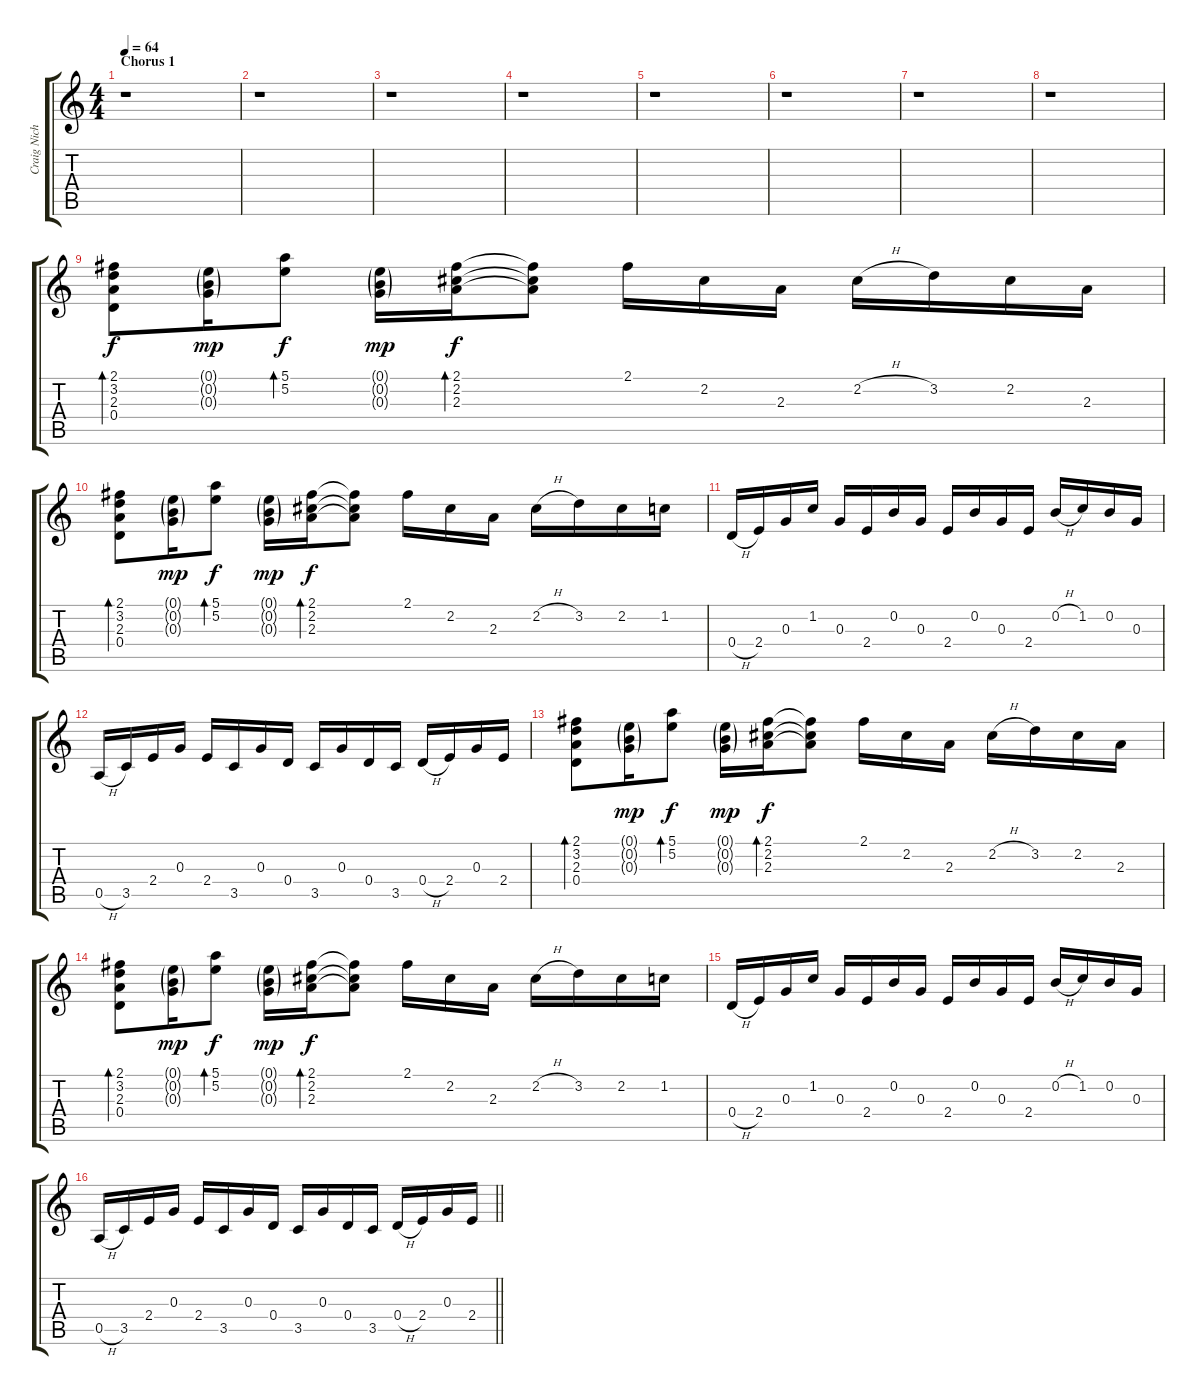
\track ("Craig Nicholls Clean" "Craig Nich") {instrument electricguitarclean}
\staff {score tabs}
\tuning (E4 B3 G3 D3 A2 E2) {hide}
\ts (4 4)
\section ("" "Chorus 1")
\tempo 64
\clef g2
\ks c
r.1{dy f} |
r.1 |
r.1 |
r.1 |
r.1 |
r.1 |
r.1 |
r.1 |
(2.1 3.2 2.3 0.4).8{bd 240} (0.1{g} 0.2{g} 0.3{g}).16{dy mp} (5.1 5.2).8{bd 480 dy f} (0.1{g} 0.2{g} 0.3{g}).16{dy mp} (2.1 2.2 2.3).16{bd 480 dy f} (2.1{t} 2.2{t} 2.3{t}).8 2.1.16 2.2.16 2.3.16 2.2{h}.16 3.2.16 2.2.16 2.3.16 |
(2.1 3.2 2.3 0.4).8{bd 480} (0.1{g} 0.2{g} 0.3{g}).16{dy mp} (5.1 5.2).8{bd 480 dy f} (0.1{g} 0.2{g} 0.3{g}).16{dy mp} (2.1 2.2 2.3).16{bd 480 dy f} (2.1{t} 2.2{t} 2.3{t}).8 2.1.16 2.2.16 2.3.16 2.2{h}.16 3.2.16 2.2.16 1.2.16 |
0.4{h}.16 2.4.16 0.3.16 1.2.16 0.3.16 2.4.16 0.2.16 0.3.16 2.4.16 0.2.16 0.3.16 2.4.16 0.2{h}.16 1.2.16 0.2.16 0.3.16 |
0.5{h}.16 3.5.16 2.4.16 0.3.16 2.4.16 3.5.16 0.3.16 0.4.16 3.5.16 0.3.16 0.4.16 3.5.16 0.4{h}.16 2.4.16 0.3.16 2.4.16 |
(2.1 3.2 2.3 0.4).8{bd 240} (0.1{g} 0.2{g} 0.3{g}).16{dy mp} (5.1 5.2).8{bd 480 dy f} (0.1{g} 0.2{g} 0.3{g}).16{dy mp} (2.1 2.2 2.3).16{bd 480 dy f} (2.1{t} 2.2{t} 2.3{t}).8 2.1.16 2.2.16 2.3.16 2.2{h}.16 3.2.16 2.2.16 2.3.16 |
(2.1 3.2 2.3 0.4).8{bd 480} (0.1{g} 0.2{g} 0.3{g}).16{dy mp} (5.1 5.2).8{bd 480 dy f} (0.1{g} 0.2{g} 0.3{g}).16{dy mp} (2.1 2.2 2.3).16{bd 480 dy f} (2.1{t} 2.2{t} 2.3{t}).8 2.1.16 2.2.16 2.3.16 2.2{h}.16 3.2.16 2.2.16 1.2.16 |
0.4{h}.16 2.4.16 0.3.16 1.2.16 0.3.16 2.4.16 0.2.16 0.3.16 2.4.16 0.2.16 0.3.16 2.4.16 0.2{h}.16 1.2.16 0.2.16 0.3.16 |
\barLineRight lightlight
0.5{h}.16 3.5.16 2.4.16 0.3.16 2.4.16 3.5.16 0.3.16 0.4.16 3.5.16 0.3.16 0.4.16 3.5.16 0.4{h}.16 2.4.16 0.3.16 2.4.16
